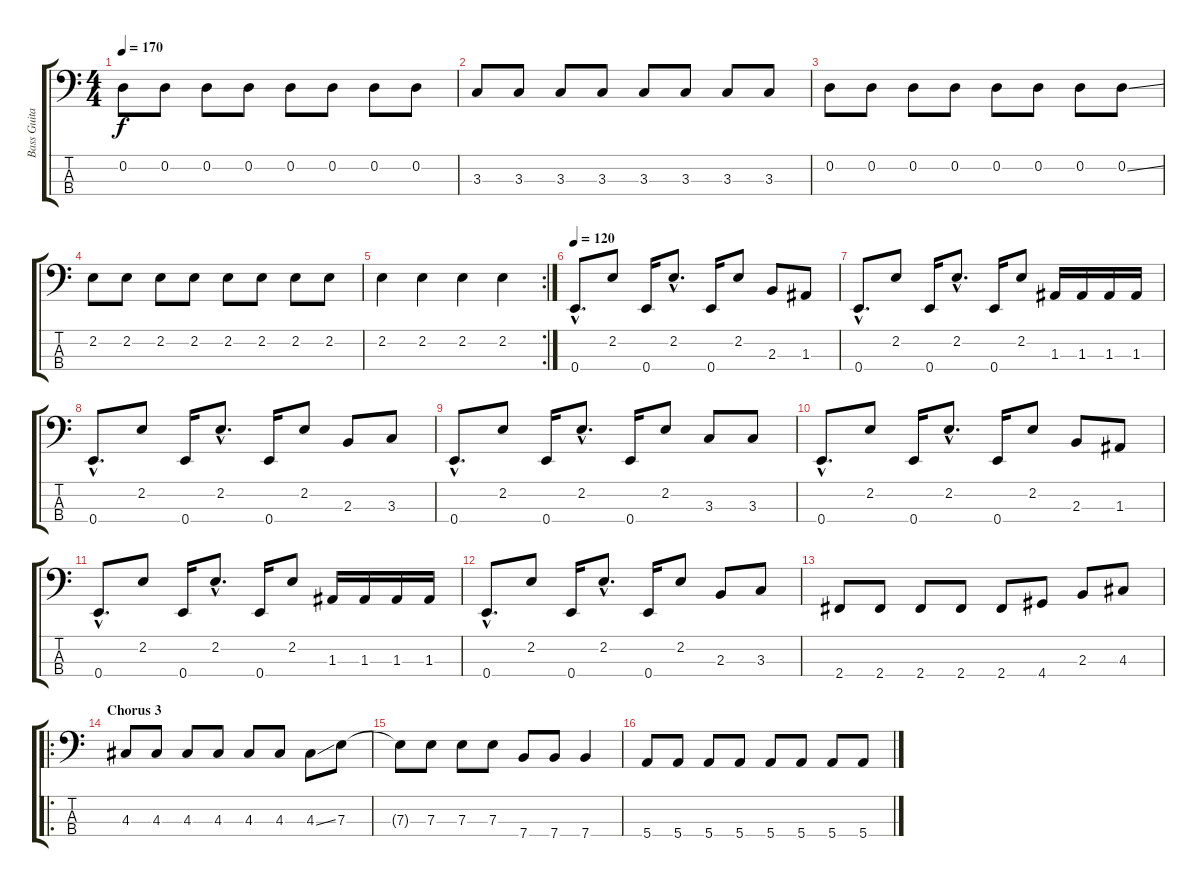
\track ("Bass Guitar" "Bass Guita") {instrument electricbasspick}
\staff {score tabs}
\tuning (G2 D2 A1 E1) {hide}
\ts (4 4)
\tempo 170
\clef f4
\ks c
0.2.8{dy f} 0.2.8 0.2.8 0.2.8 0.2.8 0.2.8 0.2.8 0.2.8 |
3.3.8 3.3.8 3.3.8 3.3.8 3.3.8 3.3.8 3.3.8 3.3.8 |
0.2.8 0.2.8 0.2.8 0.2.8 0.2.8 0.2.8 0.2.8 0.2{ss}.8 |
2.2.8 2.2.8 2.2.8 2.2.8 2.2.8 2.2.8 2.2.8 2.2.8 |
\rc 2
2.2.4 2.2.4 2.2.4 2.2.4 |
\tempo 120
0.4{hac}.8{d} 2.2.8 0.4.16 2.2{hac}.8{d} 0.4.16 2.2.8 2.3.8 1.3.8 |
0.4{hac}.8{d} 2.2.8 0.4.16 2.2{hac}.8{d} 0.4.16 2.2.8 1.3.16 1.3.16 1.3.16 1.3.16 |
0.4{hac}.8{d} 2.2.8 0.4.16 2.2{hac}.8{d} 0.4.16 2.2.8 2.3.8 3.3.8 |
0.4{hac}.8{d} 2.2.8 0.4.16 2.2{hac}.8{d} 0.4.16 2.2.8 3.3.8 3.3.8 |
0.4{hac}.8{d} 2.2.8 0.4.16 2.2{hac}.8{d} 0.4.16 2.2.8 2.3.8 1.3.8 |
0.4{hac}.8{d} 2.2.8 0.4.16 2.2{hac}.8{d} 0.4.16 2.2.8 1.3.16 1.3.16 1.3.16 1.3.16 |
0.4{hac}.8{d} 2.2.8 0.4.16 2.2{hac}.8{d} 0.4.16 2.2.8 2.3.8 3.3.8 |
2.4.8 2.4.8 2.4.8 2.4.8 2.4.8 4.4.8 2.3.8 4.3.8 |
\ro
\section ("" "Chorus 3")
4.3.8 4.3.8 4.3.8 4.3.8 4.3.8 4.3.8 4.3{ss}.8 7.3.8 |
7.3{t}.8 7.3.8 7.3.8 7.3.8 7.4.8 7.4.8 7.4.4 |
5.4.8 5.4.8 5.4.8 5.4.8 5.4.8 5.4.8 5.4.8 5.4.8
